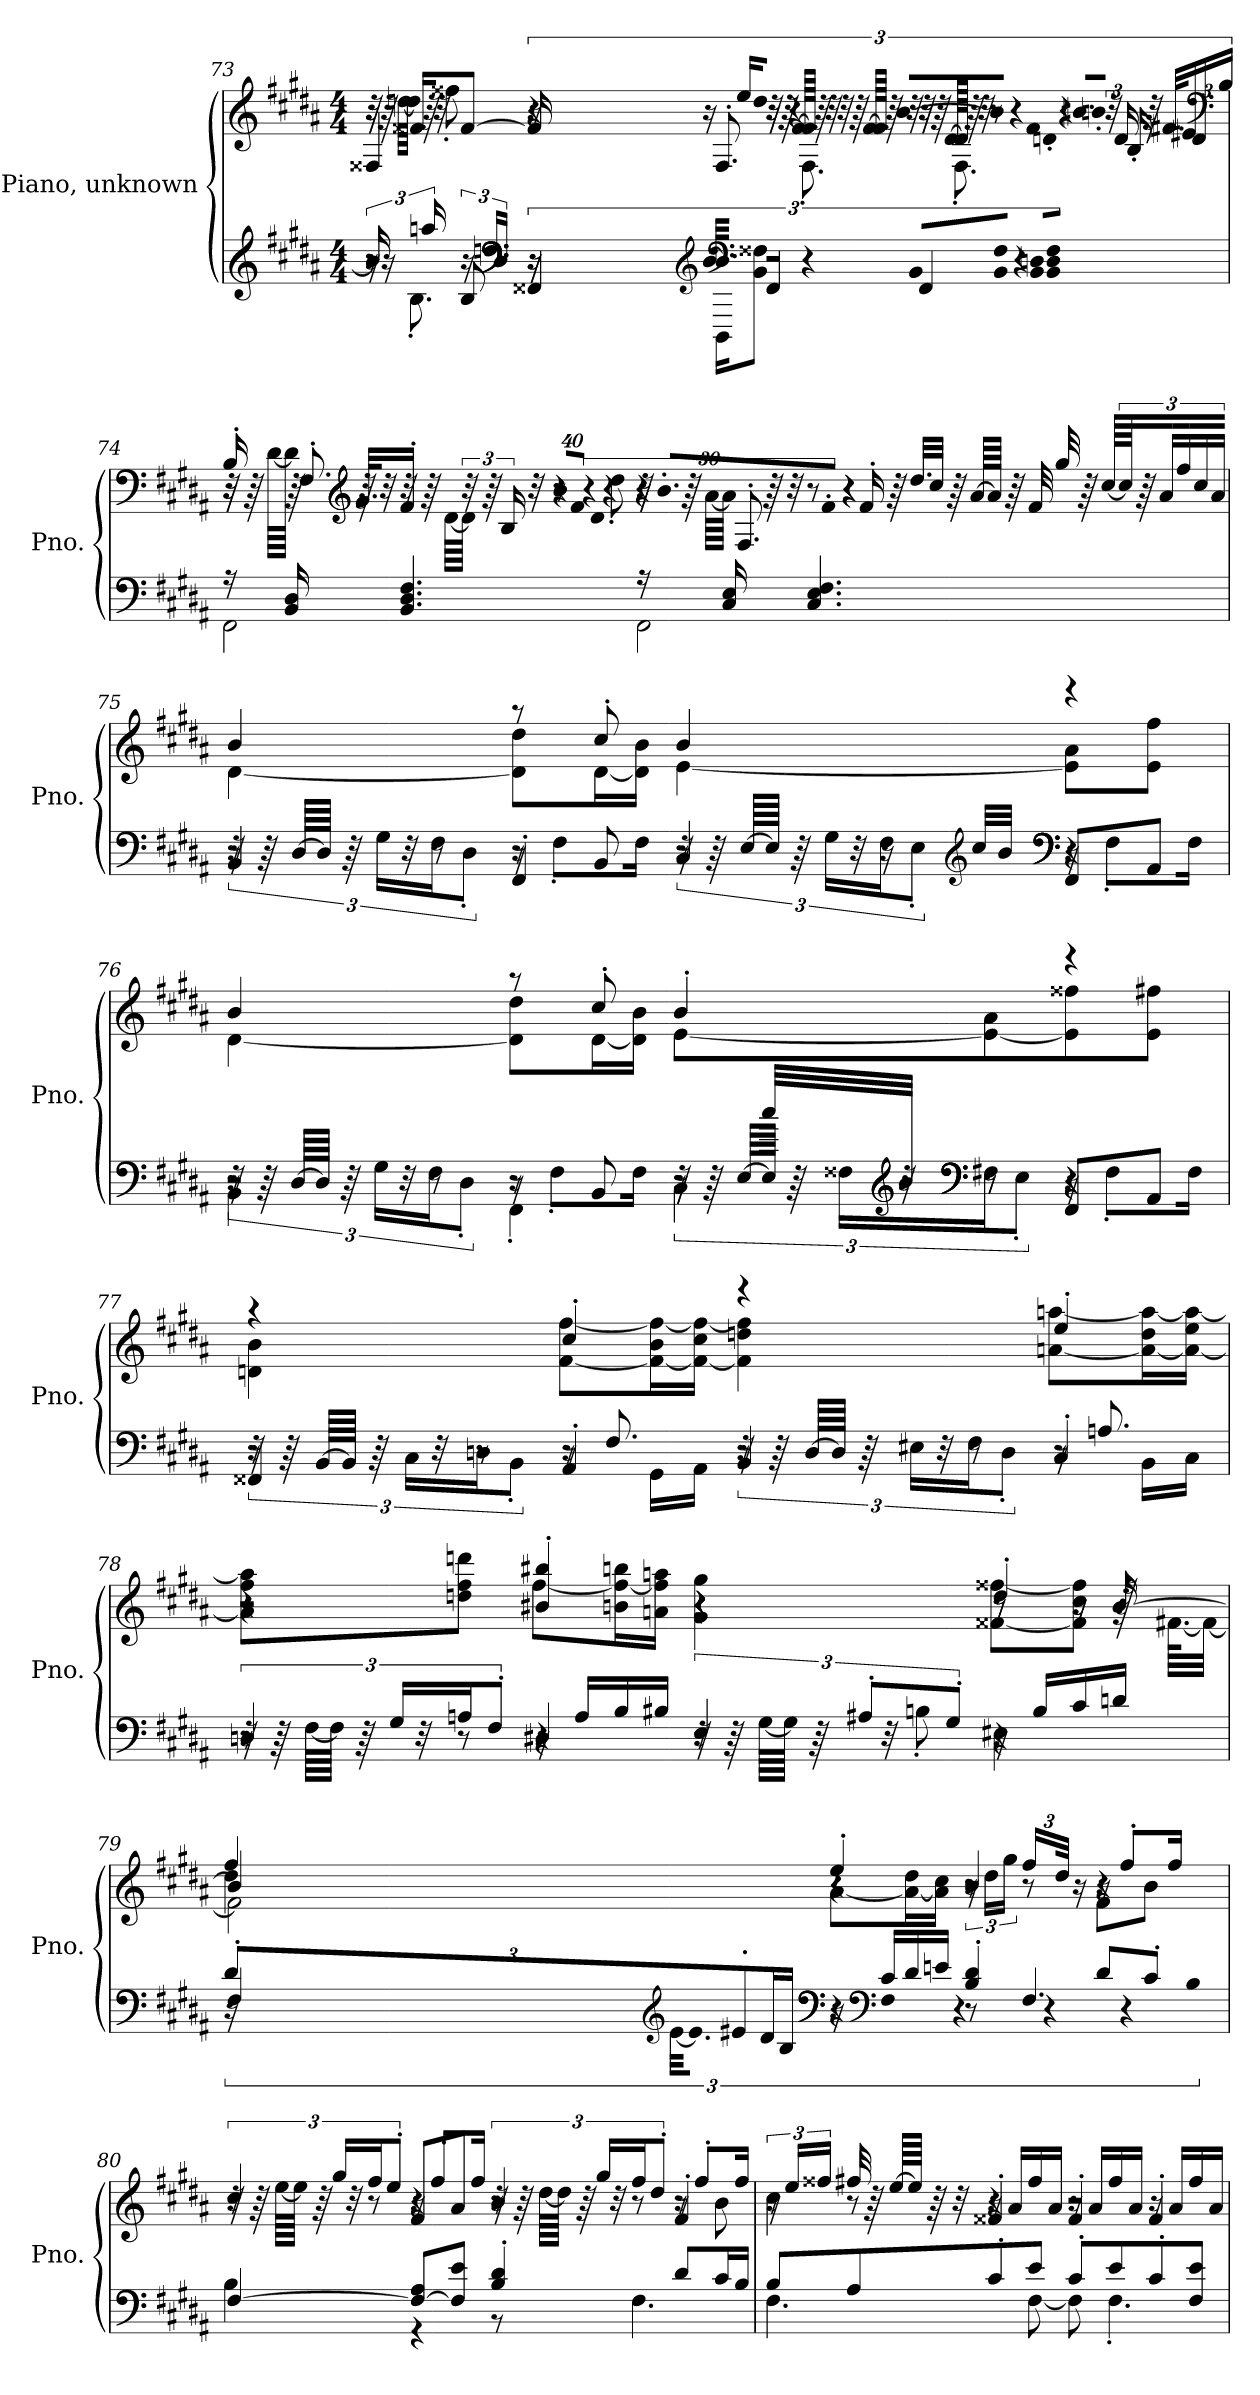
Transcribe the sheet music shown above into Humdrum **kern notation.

**kern	**kern
*part1	*part1
*staff2	*staff1
*I"Piano, unknown	*
*I'Pno.	*
!!LO:LB:g=z
*clefG2	*clefG2
*k[f#c#g#d#a#]	*k[f#c#g#d#a#]
*M4/4	*M4/4
=73	=73
*^	*^
*	*^	*	*^
24b/]	16r	8r	16r	32r	4F##X/
.	.	.	.	64r	.
24r	.	.	.	.	.
.	.	.	.	[64ddn\LLLL	.
.	8.B'\	.	16f##X/KL	64dd\JJJJ]	.
.	.	.	.	64r	.
24aan/	.	.	.	.	.
.	.	.	.	32r	.
24r	.	8B/	[8f##/J	8ff##X'\	.
24ddn/LL	.	.	.	.	.
24b/JJ	.	.	.	.	.
*clefF4	*	*	*	*	*
24r	16r	4FF##X/	24f##/]	4r	16r
*clefG2	*	*	*	*	*
[48b/KKL	.	.	24r	.	.
8.b/J]	16BB\KL	.	.	.	8.F##'/
.	.	.	24ee/LL	.	.
*clefF4	*	*	*	*	*
.	8BB\ 8F##X\J	.	32dd/JJk	.	.
.	.	.	64r	.	.
.	.	.	[64b/LLLL	.	.
.	.	.	64b/JJJJ]	.	.
.	.	.	64r	.	.
.	.	.	32f##/	.	.
16r	2r	4FF##/	16dn'/	16r	32r
.	.	.	.	.	64r
.	.	.	.	.	[64f##/LLLL
16BB/KL	.	.	64r	8.F##'\	64f##/JJJJ]
.	.	.	32.b#X/KLL	.	64r
.	.	.	.	.	32r
8BB/ 8F##/J	.	.	16bn'/JJ	.	32r
.	.	.	.	.	64r
.	.	.	.	.	[64f##/LLLL
.	.	.	48r	.	64f##/JJJJ]
.	.	.	.	.	64r
.	.	.	24d/	.	.
.	.	.	.	.	32r
16r	.	4FF##/	16B'/	16r	32r
.	.	.	.	.	64r
.	.	.	.	.	[64d/LLLL
16BB/ 16Dn/KL	.	.	64r	8.F##'\	64d/JJJJ]
.	.	.	32.f#X/KLL	.	64r
.	.	.	.	.	32r
*	*	*	*Xbrackettup	*	*
8BB/ 8D/ 8F##/J	.	.	24e#X/	.	8r
.	.	.	24d/	.	.
*	*	*	*clefF4	*	*
.	.	.	24B/JJ	.	.
*	*v	*v	*	*	*
!!LO:LB:g=z	!!	!!
=74	=74	=74	=74	=74
16r	2FF#\	16B'/	32r	16r
.	.	.	64r	.
.	.	.	[64d#\LLLL	.
16BB/ 16D#/	.	64r	64d#\JJJJ]	8.F#'/
*	*	*clefG2	*	*
.	.	32.g#/KLL	64r	.
.	.	.	32r	.
4.BB/ 4.D#/ 4.F#/	.	16f#'/JJ	32r	.
.	.	.	64r	.
.	.	.	[64d#\LLLL	.
*	*	*brackettup	*	*
.	.	48r	64d#\JJJJ]	.
.	.	.	64r	.
.	.	24B/	.	.
.	.	.	32r	.
!	!	!LO:N:vis=32	!	!
.	.	640%23b/LLL	8r	4r
!	!	!LO:N:vis=32	!	!
.	.	640%23f#/JJJ	.	.
!	!	!LO:N:vis=64	!	!
.	.	960%17r	.	.
!	!	!LO:N:vis=64	!	!
.	.	960%17d#/	.	.
!	!	!LO:N:vis=32	!	!
.	.	640%23r	.	.
.	.	.	8dd#'\	.
!	!	!LO:N:vis=64	!	!
.	.	960%17r	.	.
!	!	!LO:N:vis=32.	!	!
.	.	1920%103b'/LLL	.	.
!	!	!LO:N:vis=32	!	!
.	.	640%23f#'/JJJ	.	.
16r	2FF#\	.	32r	16r
.	.	16f#'/	.	.
.	.	.	64r	.
.	.	.	[64a#\LLLL	.
16C#/ 16E/	.	.	64a#\JJJJ]	8.F#'/
.	.	64r	.	.
.	.	.	64r	.
.	.	32.dd#/LLL	.	.
.	.	.	32r	.
4.C#/ 4.E/ 4.F#/	.	.	8r	.
.	.	32cc#/JJJ	.	.
.	.	64r	.	.
.	.	[64a#/LLLL	.	.
.	.	64a#/JJJJ]	.	.
.	.	64r	.	.
.	.	32f#/	.	.
.	.	.	4r	4r
.	.	32gg#/	.	.
.	.	64r	.	.
.	.	[64cc#/LLLL	.	.
.	.	96cc#/JJJJ]	.	.
.	.	96r	.	.
.	.	24a#/LL	.	.
*	*	*Xbrackettup	*	*
.	.	24ff#/	.	.
.	.	24cc#/	.	.
.	.	24a#/JJ	.	.
1920ryy	1920ryy	.	1920ryy	1920ryy
*	*	*	*v	*v
!!LO:PB:g=z
=75	=75	=75	=75
*	*^	*	*
32r	12r	4BB/	4b/	[4d#\
64r	.	.	.	.
[64D#/LLLL	.	.	.	.
64D#/JJJJ]	.	.	.	.
64r	.	.	.	.
.	24G#\LL	.	.	.
32r	.	.	.	.
8r	24F#\J	.	.	.
.	12D#'\J	.	.	.
8r	16r	4FF#'/	8r	8d#\] 8dd#\L
.	8F#'\L	.	.	.
8BB/	.	.	8cc#'/	[16d#\L
.	16F#\Jk	.	.	16d#\] 16b\JJ
32r	12r	4C#/	4b/	[4e\
64r	.	.	.	.
[64E/LLLL	.	.	.	.
64E/JJJJ]	.	.	.	.
64r	.	.	.	.
.	24G#\LL	.	.	.
32r	.	.	.	.
16r	24F#\J	.	.	.
.	12E'\J	.	.	.
*clefG2	*	*	*	*
32cc#/LLL	.	.	.	.
32b/JJJ	.	.	.	.
*clefF4	*	*	*	*
4r	16r	8FF#/L	4r	8e\] 8a#\L
.	8F#'\L	.	.	.
.	.	8AA#/J	.	8e\ 8ff#\J
.	16F#\Jk	.	.	.
!!LO:LB:g=z	!!
=76	=76	=76	=76	=76
*	*	*^	*	*
32r	12r	2r	4BB\	4b/	[4d#\
64r	.	.	.	.	.
[64D#/LLLL	.	.	.	.	.
64D#/JJJJ]	.	.	.	.	.
64r	.	.	.	.	.
.	24G#\LL	.	.	.	.
32r	.	.	.	.	.
8r	24F#\J	.	.	.	.
.	12D#'\J	.	.	.	.
8r	16r	.	4FF#'\	8r	8d#\] 8dd#\L
.	8F#'\L	.	.	.	.
8BB/	.	.	.	8cc#'/	[16d#\L
.	16F#\Jk	.	.	.	16d#\] 16b\JJ
16r	12r	32r	4C#\	4b'/	[8e\L
.	.	64r	.	.	.
.	.	[64E/LLLL	.	.	.
32cc#/LLL	.	64E/JJJJ]	.	.	.
.	.	64r	.	.	.
.	24F##X\LL	.	.	.	.
*clefG2	*	*	*	*	*
32b/JJJ	.	32r	.	.	.
*clefF4	*	*	*	*	*
8r	24F#X\J	8r	.	.	8e\_ 8a#\
.	12E'\J	.	.	.	.
8FF#/L	16r	4r	4r	4r	8e\] 8ff##X\
.	8F#'\L	.	.	.	.
8AA#/J	.	.	.	.	8e\ 8ff#X\J
.	16F#\Jk	.	.	.	.
*	*	*v	*v	*	*
!!LO:LB:g=z	!!
=77	=77	=77	=77	=77
4FF##X/	12r	32r	4r	4dn\ 4b\
.	.	64r	.	.
.	.	[64BB/LLLL	.	.
.	.	64BB/JJJJ]	.	.
.	.	64r	.	.
.	24C#\LL	.	.	.
.	.	32r	.	.
.	24Dn\J	8r	.	.
.	12BB'\J	.	.	.
16r	8r	4AA#'/	4cc#'/	[8f#\ [8ff#\L
8.F#/	.	.	.	.
.	16GG#\LL	.	.	16f#\_ 16b\ 16ff#\_L
.	16AA#\JJ	.	.	16f#\_ 16cc#\ 16ff#\_JJ
4BB/	12r	32r	4r	4f#\] 4ddn\ 4ff#\]
.	.	64r	.	.
.	.	[64D/LLLL	.	.
.	.	64D/JJJJ]	.	.
.	.	64r	.	.
.	24E#X\LL	.	.	.
.	.	32r	.	.
.	24F#\J	8r	.	.
.	12D'\J	.	.	.
16r	8r	4C#'/	4ee'/	[8an\ [8aan\L
8.An/	.	.	.	.
.	16BB\LL	.	.	16a\_ 16dd\ 16aa\_L
.	16C#\JJ	.	.	16a\_ 16ee\ 16aa\_JJ
!!LO:LB:g=z
=78	=78	=78	=78	=78
*	*	*	*^	*^
12r	32r	4Dn/	4r	8a\] 8ff#\ 8aa\]L	2r	2r
.	64r	.	.	.	.	.
.	[64F#\LLLL	.	.	.	.	.
.	64F#\JJJJ]	.	.	.	.	.
.	64r	.	.	.	.	.
24G#/LL	.	.	.	.	.	.
.	32r	.	.	.	.	.
24An/J	8r	.	.	8ddn\ 8ff#\ 8dddn\J	.	.
12F#'/J	.	.	.	.	.	.
16r	4r	4D#X/	4b#X/' 4bb#X/'	[8ff#\L	.	.
16A/LL	.	.	.	.	.	.
16B/	.	.	.	16bn\ 16ff#\_ 16bbn\L	.	.
16B#X/JJ	.	.	.	16an\ 16ff#\] 16aan\JJ	.	.
12r	32r	4E/	4r	4g#\ 4gg#\	4r	4r
.	64r	.	.	.	.	.
.	[64G#\LLLL	.	.	.	.	.
.	64G#\JJJJ]	.	.	.	.	.
.	64r	.	.	.	.	.
12A#X'/L	.	.	.	.	.	.
.	32r	.	.	.	.	.
.	8Bn'\	.	.	.	.	.
12G#'/J	.	.	.	.	.	.
16r	4E#X\	4r	4dd'/	[8f##X\ [8ff##X\L	8r	8r
16B/LL	.	.	.	.	.	.
16c#/	.	.	.	8f##\] 8cc#\ 8ff##\]J	16r	16r
16dn/JJ	.	.	.	.	[16b/	128r
.	.	.	.	.	.	[64.f#X\KLLL
.	.	.	.	.	.	32f#\JJJ_
!!LO:LB:g=z	!!	!!	!!
=79	=79	=79	=79	=79	=79	=79
*Xbrackettup	*brackettup	*	*	*	*	*
12d#'/L	24r	4F#/	4ff#/	4dd#\	4b/]	2f#\]
*clefG2	*	*	*	*	*	*
.	[48e\KKL	.	.	.	.	.
.	8.e\J]	.	.	.	.	.
12e#X'/	.	.	.	.	.	.
24d#/L	.	.	.	.	.	.
24B/JJ	.	.	.	.	.	.
*clefF4	*	*	*	*	*	*
16r	4F#\	4r	4ee'/	[8a#\L	4r	.
16c#/LL	.	.	.	.	.	.
16d#/	.	.	.	16a#\_ 16dd#\L	.	.
16en/JJ	.	.	.	16a#\] 16cc#\JJ	.	.
*	*	*	*	*brackettup	*	*
4B/' 4d#/'	4r	8r	8r	24r	4b/	2r
.	.	.	.	24dd#\LL	.	.
.	.	.	.	24gg#\JJ	.	.
*	*	*	*Xbrackettup	*	*	*
.	.	4.F#/	24ff#/LL	8r	.	.
.	.	.	48dd#/JJk	.	.	.
.	.	.	16r	.	.	.
8d#/L	8r	.	16r	8f#\L	4r	.
.	.	.	8ff#'/L	.	.	.
8c#'/J	16r	.	.	8b\J	.	.
.	16B\	.	16ff#/Jk	.	.	.
*	*v	*v	*	*	*	*
*	*	*v	*v	*v	*v
!!LO:LB:g=z
=80	=80	=80
*	*	*brackettup
*	*	*^
*	*	*	*^
[4F#/	4B\	12r	32r	4cc#/
.	.	.	64r	.
.	.	.	[64ee\LLLL	.
.	.	.	64ee\JJJJ]	.
.	.	.	64r	.
.	.	24gg#/LL	.	.
.	.	.	32r	.
.	.	24ff#/J	8r	.
.	.	12ee'/J	.	.
8F#/_ 8A#/L	4r	16r	4r	8f#/L
.	.	8ff#'/L	.	.
8F#/] 8e/J	.	.	.	8a#/J
.	.	16ff#/Jk	.	.
4B/' 4d#/'	8r	12r	32r	4b/
.	.	.	64r	.
.	.	.	[64dd#\LLLL	.
.	.	.	64dd#\JJJJ]	.
.	.	.	64r	.
.	.	24gg#/LL	.	.
.	.	.	32r	.
.	4.F#\	24ff#/J	8r	.
.	.	12dd#'/J	.	.
8d#/L	.	16r	8r	4f#'/
.	.	8ff#'/L	.	.
16c#/L	.	.	8b\	.
16B/JJ	.	16ff#/Jk	.	.
!!LO:PB:g=z	!!	!!
=81	=81	=81	=81	=81
8B/L	4.F#\	24r	4cc#\	8r
.	.	24ee/LL	.	.
.	.	24ff##X/JJ	.	.
8A#/	.	8r	.	32ff#X/
.	.	.	.	64r
.	.	.	.	[64ee/LLLL
.	.	.	.	64ee/JJJJ]
.	.	.	.	64r
.	.	.	.	32r
8c#'/	.	16r	4r	4f##X'/
.	.	16a#/LL	.	.
8e/J	[8F#\	16ff#/	.	.
.	.	16a#/JJ	.	.
8c#'/L	8F#\]	16r	2r	4f##'/
.	.	16a#/LL	.	.
8e/	4.F#'\	16ff#/	.	.
.	.	16a#/JJ	.	.
8c#'/	.	16r	.	4f##'/
.	.	16a#/LL	.	.
8F#/ 8e/J	.	16ff#/	.	.
.	.	16a#/JJ	.	.
*v	*v	*	*	*
*	*v	*v	*v
=	=
*-	*-
